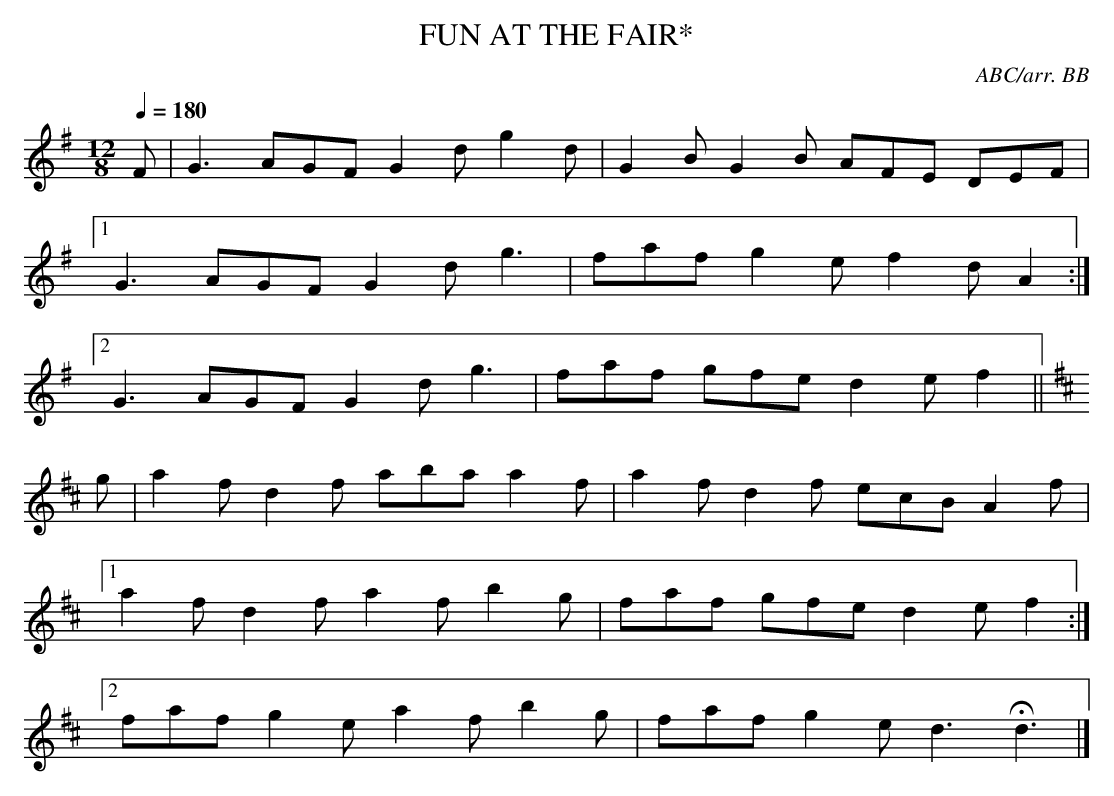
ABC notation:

X:1
T:FUN AT THE FAIR*
C:ABC/arr. BB
L:1/8
M:12/8
Q:1/4=180
K:G
F|G3 AGF G2d g2d|G2B G2B AFE DEF|
[1 G3 AGF G2d g3|faf g2e f2d A2:|
[2 G3 AGF G2d g3|faf gfe d2e f2 ||
K:D
g|a2f d2f aba a2f|a2f d2f ecB A2f|
[1 a2f d2f a2f b2g|faf gfe d2e f2:|
[2 faf g2e a2f b2g|faf g2e d3 Hd3 |]
